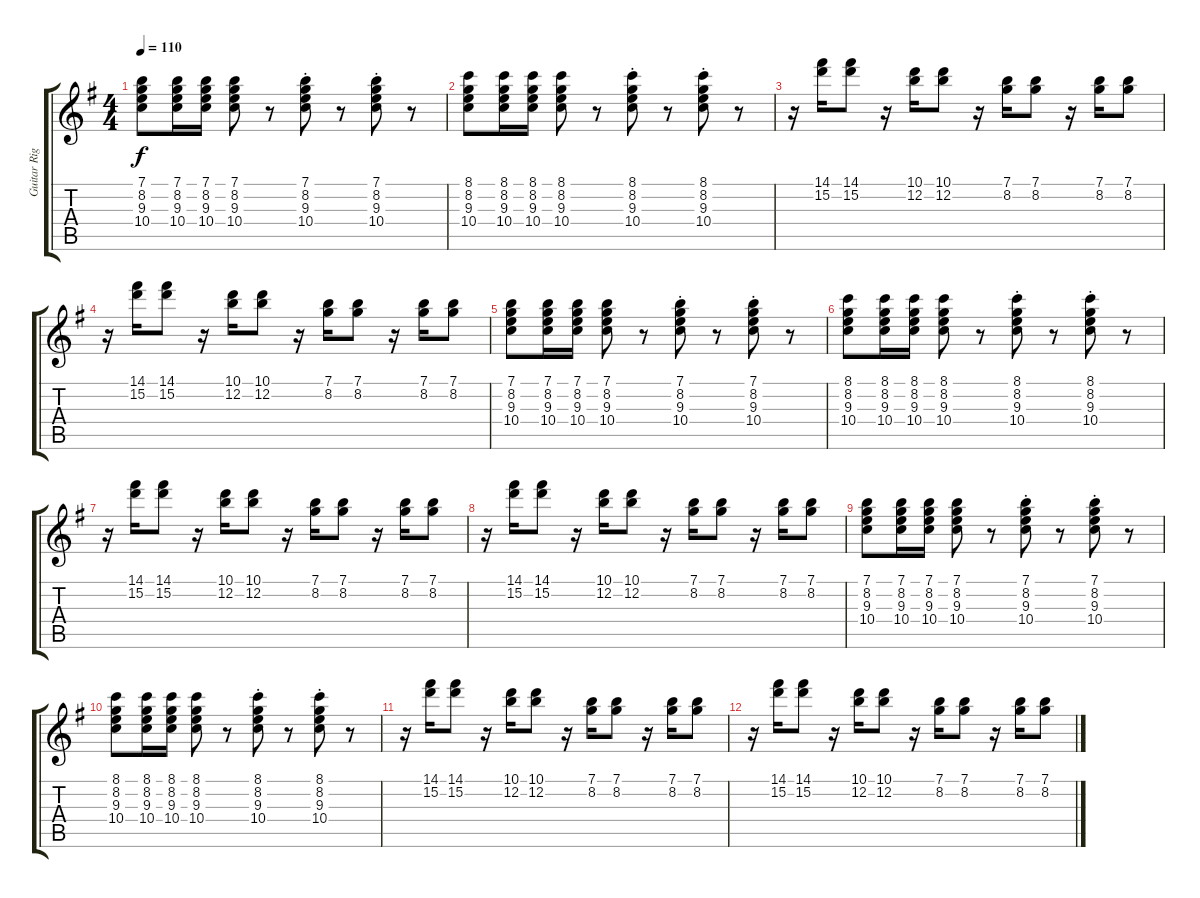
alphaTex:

\track ("Guitar Right" "Guitar Rig") {instrument acousticguitarsteel}
\staff {score tabs}
\tuning (E4 B3 G3 D3 A2 E2) {hide}
\ts (4 4)
\tempo 110
\clef g2
\ks eminor
(7.1 8.2 9.3 10.4).8{dy f} (7.1 8.2 9.3 10.4).16 (7.1 8.2 9.3 10.4).16 (7.1 8.2 9.3 10.4).8 r.8 (7.1{st} 8.2{st} 9.3{st} 10.4{st}).8 r.8 (7.1{st} 8.2{st} 9.3{st} 10.4{st}).8 r.8 |
(8.1 8.2 9.3 10.4).8 (8.1 8.2 9.3 10.4).16 (8.1 8.2 9.3 10.4).16 (8.1 8.2 9.3 10.4).8 r.8 (8.1{st} 8.2{st} 9.3{st} 10.4{st}).8 r.8 (8.1{st} 8.2{st} 9.3{st} 10.4{st}).8 r.8 |
r.16 (14.1 15.2).16 (14.1 15.2).8 r.16 (10.1 12.2).16 (10.1 12.2).8 r.16 (7.1 8.2).16 (7.1 8.2).8 r.16 (7.1 8.2).16 (7.1 8.2).8 |
r.16 (14.1 15.2).16 (14.1 15.2).8 r.16 (10.1 12.2).16 (10.1 12.2).8 r.16 (7.1 8.2).16 (7.1 8.2).8 r.16 (7.1 8.2).16 (7.1 8.2).8 |
(7.1 8.2 9.3 10.4).8 (7.1 8.2 9.3 10.4).16 (7.1 8.2 9.3 10.4).16 (7.1 8.2 9.3 10.4).8 r.8 (7.1{st} 8.2{st} 9.3{st} 10.4{st}).8 r.8 (7.1{st} 8.2{st} 9.3{st} 10.4{st}).8 r.8 |
(8.1 8.2 9.3 10.4).8 (8.1 8.2 9.3 10.4).16 (8.1 8.2 9.3 10.4).16 (8.1 8.2 9.3 10.4).8 r.8 (8.1{st} 8.2{st} 9.3{st} 10.4{st}).8 r.8 (8.1{st} 8.2{st} 9.3{st} 10.4{st}).8 r.8 |
r.16 (14.1 15.2).16 (14.1 15.2).8 r.16 (10.1 12.2).16 (10.1 12.2).8 r.16 (7.1 8.2).16 (7.1 8.2).8 r.16 (7.1 8.2).16 (7.1 8.2).8 |
r.16 (14.1 15.2).16 (14.1 15.2).8 r.16 (10.1 12.2).16 (10.1 12.2).8 r.16 (7.1 8.2).16 (7.1 8.2).8 r.16 (7.1 8.2).16 (7.1 8.2).8 |
(7.1 8.2 9.3 10.4).8 (7.1 8.2 9.3 10.4).16 (7.1 8.2 9.3 10.4).16 (7.1 8.2 9.3 10.4).8 r.8 (7.1{st} 8.2{st} 9.3{st} 10.4{st}).8 r.8 (7.1{st} 8.2{st} 9.3{st} 10.4{st}).8 r.8 |
(8.1 8.2 9.3 10.4).8 (8.1 8.2 9.3 10.4).16 (8.1 8.2 9.3 10.4).16 (8.1 8.2 9.3 10.4).8 r.8 (8.1{st} 8.2{st} 9.3{st} 10.4{st}).8 r.8 (8.1{st} 8.2{st} 9.3{st} 10.4{st}).8 r.8 |
r.16 (14.1 15.2).16 (14.1 15.2).8 r.16 (10.1 12.2).16 (10.1 12.2).8 r.16 (7.1 8.2).16 (7.1 8.2).8 r.16 (7.1 8.2).16 (7.1 8.2).8 |
r.16 (14.1 15.2).16 (14.1 15.2).8 r.16 (10.1 12.2).16 (10.1 12.2).8 r.16 (7.1 8.2).16 (7.1 8.2).8 r.16 (7.1 8.2).16 (7.1 8.2).8
